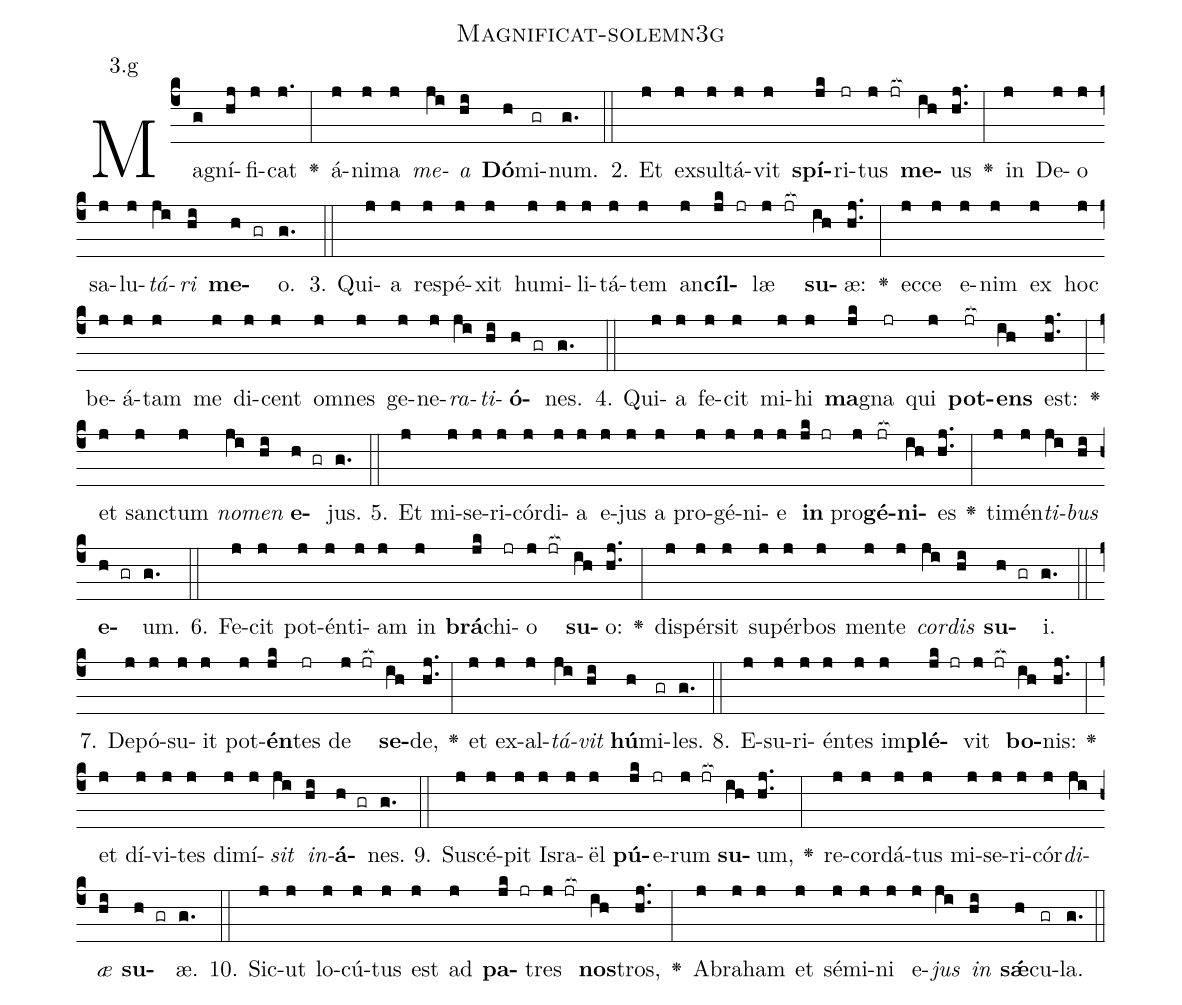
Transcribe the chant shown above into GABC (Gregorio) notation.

name: Magnificat-solemn3g;
annotation: 3.g;
%%
(c4)Ma(g)gní(hj)fi(j)cat(j.) <v>\greheightstar</v>(:) á(j)ni(j)ma(j) <i>me</i>(ji)<i>a</i>(hi) <b>Dó</b>(h)mi(gr)num.(g.) (::)
2. Et(j) ex(j)sul(j)tá(j)vit(j) <b>spí</b>(jk)ri(jr)tus(j jr[ocb:1{]) <b>me</b>(ih[ocb:0}])us(hj..) <v>\greheightstar</v>(:) in(j) De(j)o(j) sa(j)lu(j)<i>tá</i>(ji)<i>ri</i>(hi) <b>me</b>(h gr)o.(g.) (::)
3. Qui(j)a(j) re(j)spé(j)xit(j) hu(j)mi(j)li(j)tá(j)tem(j) an(j)<b>cíl</b>(jk jr)læ(j jr[ocb:1{]) <b>su</b>(ih[ocb:0}])æ:(hj..) <v>\greheightstar</v>(:) ec(j)ce(j) e(j)nim(j) ex(j) hoc(j) be(j)á(j)tam(j) me(j) di(j)cent(j) om(j)nes(j) ge(j)ne(j)<i>ra</i>(ji)<i>ti</i>(hi)<b>ó</b>(h gr)nes.(g.) (::)
4. Qui(j)a(j) fe(j)cit(j) mi(j)hi(j) <b>ma</b>(jk)gna(jr) qui(j) <b>pot</b>(jr[ocb:1{])<b>ens</b>(ih[ocb:0}]) est:(hj..) <v>\greheightstar</v>(:) et(j) sanc(j)tum(j) <i>no</i>(ji)<i>men</i>(hi) <b>e</b>(h gr)jus.(g.) (::)
5. Et(j) mi(j)se(j)ri(j)cór(j)di(j)a(j) e(j)jus(j) a(j) pro(j)gé(j)ni(j)e(j) <b>in</b>(jk jr) pro(j)<b>gé</b>(jr[ocb:1{])<b>ni</b>(ih[ocb:0}])es(hj..) <v>\greheightstar</v>(:) ti(j)mén(j)<i>ti</i>(ji)<i>bus</i>(hi) <b>e</b>(h gr)um.(g.) (::)
6. Fe(j)cit(j) pot(j)én(j)ti(j)am(j) in(j) <b>brá</b>(jk)chi(jr)o(j jr[ocb:1{]) <b>su</b>(ih[ocb:0}])o:(hj..) <v>\greheightstar</v>(:) di(j)spér(j)sit(j) su(j)pér(j)bos(j) men(j)te(j) <i>cor</i>(ji)<i>dis</i>(hi) <b>su</b>(h gr)i.(g.) (::)
7. De(j)pó(j)su(j)it(j) pot(j)<b>én</b>(jk)tes(jr) de(j jr[ocb:1{]) <b>se</b>(ih[ocb:0}])de,(hj..) <v>\greheightstar</v>(:) et(j) ex(j)al(j)<i>tá</i>(ji)<i>vit</i>(hi) <b>hú</b>(h)mi(gr)les.(g.) (::)
8. E(j)su(j)ri(j)én(j)tes(j) im(j)<b>plé</b>(jk jr)vit(j jr[ocb:1{]) <b>bo</b>(ih[ocb:0}])nis:(hj..) <v>\greheightstar</v>(:) et(j) dí(j)vi(j)tes(j) di(j)mí(j)<i>sit</i>(ji) <i>in</i>(hi)<b>á</b>(h gr)nes.(g.) (::)
9. Su(j)scé(j)pit(j) Is(j)ra(j)ël(j) <b>pú</b>(jk)e(jr)rum(j jr[ocb:1{]) <b>su</b>(ih[ocb:0}])um,(hj..) <v>\greheightstar</v>(:) re(j)cor(j)dá(j)tus(j) mi(j)se(j)ri(j)cór(j)<i>di</i>(ji)<i>æ</i>(hi) <b>su</b>(h gr)æ.(g.) (::)
10. Sic(j)ut(j) lo(j)cú(j)tus(j) est(j) ad(j) <b>pa</b>(jk jr)tres(j jr[ocb:1{]) <b>nos</b>(ih[ocb:0}])tros,(hj..) <v>\greheightstar</v>(:) A(j)bra(j)ham(j) et(j) sé(j)mi(j)ni(j) e(j)<i>jus</i>(ji) <i>in</i>(hi) <b>sǽ</b>(h)cu(gr)la.(g.) (::)
